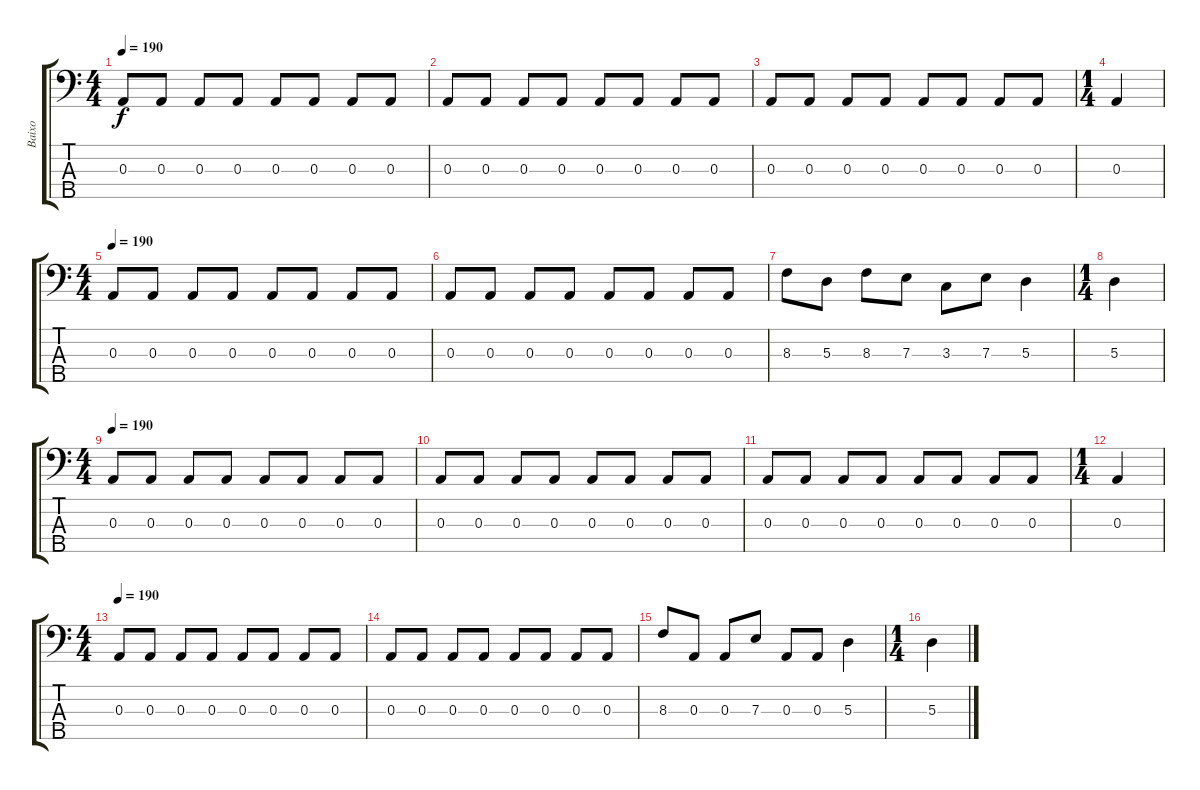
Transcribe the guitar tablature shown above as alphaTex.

\track ("Baixo" "Baixo") {instrument electricbassfinger}
\staff {score tabs}
\tuning (G2 D2 A1 E1 B0) {hide}
\ts (4 4)
\tempo 190
\clef f4
\ks c
0.3.8{dy f} 0.3.8 0.3.8 0.3.8 0.3.8 0.3.8 0.3.8 0.3.8 |
0.3.8 0.3.8 0.3.8 0.3.8 0.3.8 0.3.8 0.3.8 0.3.8 |
0.3.8 0.3.8 0.3.8 0.3.8 0.3.8 0.3.8 0.3.8 0.3.8 |
\ts (1 4)
0.3.4 |
\ts (4 4)
\tempo 190
0.3.8 0.3.8 0.3.8 0.3.8 0.3.8 0.3.8 0.3.8 0.3.8 |
0.3.8 0.3.8 0.3.8 0.3.8 0.3.8 0.3.8 0.3.8 0.3.8 |
8.3.8 5.3.8 8.3.8 7.3.8 3.3.8 7.3.8 5.3.4 |
\ts (1 4)
5.3.4 |
\ts (4 4)
\tempo 190
0.3.8 0.3.8 0.3.8 0.3.8 0.3.8 0.3.8 0.3.8 0.3.8 |
0.3.8 0.3.8 0.3.8 0.3.8 0.3.8 0.3.8 0.3.8 0.3.8 |
0.3.8 0.3.8 0.3.8 0.3.8 0.3.8 0.3.8 0.3.8 0.3.8 |
\ts (1 4)
0.3.4 |
\ts (4 4)
\tempo 190
0.3.8 0.3.8 0.3.8 0.3.8 0.3.8 0.3.8 0.3.8 0.3.8 |
0.3.8 0.3.8 0.3.8 0.3.8 0.3.8 0.3.8 0.3.8 0.3.8 |
8.3.8 0.3.8 0.3.8 7.3.8 0.3.8 0.3.8 5.3.4 |
\ts (1 4)
5.3.4
